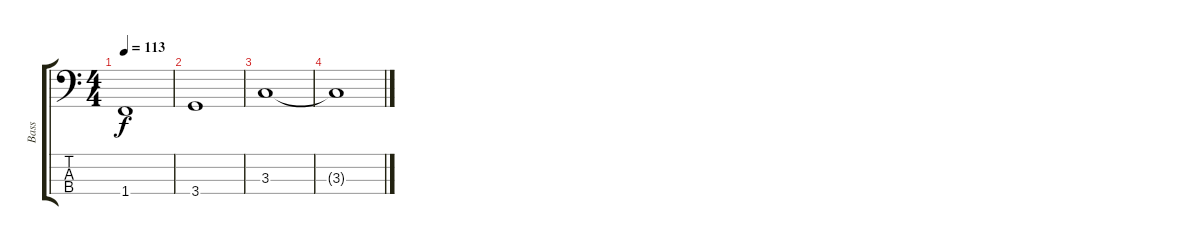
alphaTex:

\track ("Bass" "Bass") {instrument electricbassfinger}
\staff {score tabs}
\tuning (G2 D2 A1 E1) {hide}
\ts (4 4)
\tempo 113
\clef f4
\ks c
1.4.1{dy f} |
3.4.1 |
3.3.1 |
3.3{t}.1
